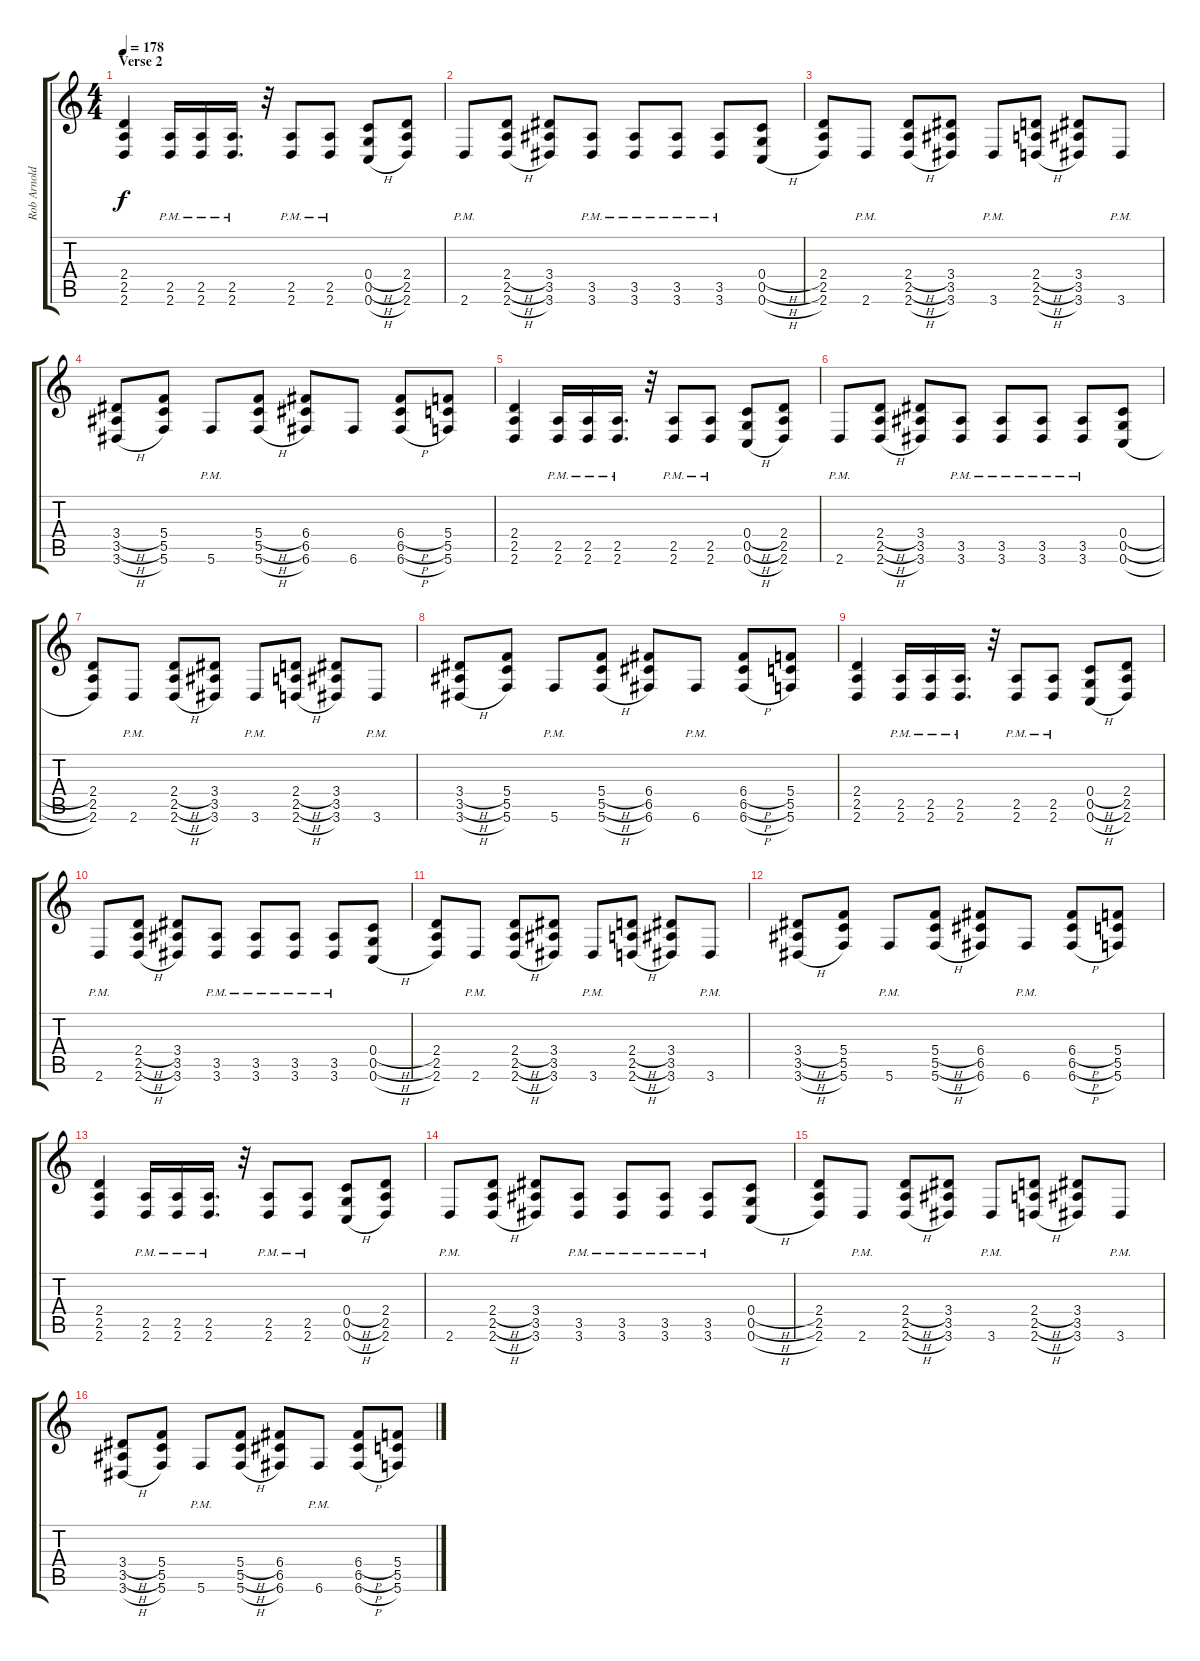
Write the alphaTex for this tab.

\track ("Rob Arnold" "Rob Arnold") {instrument distortionguitar}
\staff {score tabs}
\tuning (D4 A3 F3 C3 G2 C2) {hide}
\ts (4 4)
\section ("" "Verse 2")
\tempo 178
\clef g2
\ks c
(2.4 2.5 2.6).4{dy f} (2.5{pm} 2.6{pm}).16 (2.5{pm} 2.6{pm}).16 (2.5{pm} 2.6{pm}).16{d} r.32 (2.5{pm} 2.6{pm}).8 (2.5{pm} 2.6{pm}).8 (0.4{h} 0.5{h} 0.6{h}).8 (2.4 2.5 2.6).8 |
2.6{pm}.8 (2.4{h} 2.5{h} 2.6{h}).8 (3.4 3.5 3.6).8 (3.5{pm} 3.6{pm}).8 (3.5{pm} 3.6{pm}).8 (3.5{pm} 3.6{pm}).8 (3.5{pm} 3.6{pm}).8 (0.4{h} 0.5{h} 0.6{h}).8 |
(2.4 2.5 2.6).8 2.6{pm}.8 (2.4{h} 2.5{h} 2.6{h}).8 (3.4 3.5 3.6).8 3.6{pm}.8 (2.4{h} 2.5{h} 2.6{h}).8 (3.4 3.5 3.6).8 3.6{pm}.8 |
(3.4{h} 3.5{h} 3.6{h}).8 (5.4 5.5 5.6).8 5.6{pm}.8 (5.4{h} 5.5{h} 5.6{h}).8 (6.4 6.5 6.6).8 6.6.8 (6.4{h} 6.5{h} 6.6{h}).8 (5.4 5.5 5.6).8 |
(2.4 2.5 2.6).4 (2.5{pm} 2.6{pm}).16 (2.5{pm} 2.6{pm}).16 (2.5{pm} 2.6{pm}).16{d} r.32 (2.5{pm} 2.6{pm}).8 (2.5{pm} 2.6{pm}).8 (0.4{h} 0.5{h} 0.6{h}).8 (2.4 2.5 2.6).8 |
2.6{pm}.8 (2.4{h} 2.5{h} 2.6{h}).8 (3.4 3.5 3.6).8 (3.5{pm} 3.6{pm}).8 (3.5{pm} 3.6{pm}).8 (3.5{pm} 3.6{pm}).8 (3.5{pm} 3.6{pm}).8 (0.4{h} 0.5{h} 0.6{h}).8 |
(2.4 2.5 2.6).8 2.6{pm}.8 (2.4{h} 2.5{h} 2.6{h}).8 (3.4 3.5 3.6).8 3.6{pm}.8 (2.4{h} 2.5{h} 2.6{h}).8 (3.4 3.5 3.6).8 3.6{pm}.8 |
(3.4{h} 3.5{h} 3.6{h}).8 (5.4 5.5 5.6).8 5.6{pm}.8 (5.4{h} 5.5{h} 5.6{h}).8 (6.4 6.5 6.6).8 6.6{pm}.8 (6.4{h} 6.5{h} 6.6{h}).8 (5.4 5.5 5.6).8 |
(2.4 2.5 2.6).4 (2.5{pm} 2.6{pm}).16 (2.5{pm} 2.6{pm}).16 (2.5{pm} 2.6{pm}).16{d} r.32 (2.5{pm} 2.6{pm}).8 (2.5{pm} 2.6{pm}).8 (0.4{h} 0.5{h} 0.6{h}).8 (2.4 2.5 2.6).8 |
2.6{pm}.8 (2.4{h} 2.5{h} 2.6{h}).8 (3.4 3.5 3.6).8 (3.5{pm} 3.6{pm}).8 (3.5{pm} 3.6{pm}).8 (3.5{pm} 3.6{pm}).8 (3.5{pm} 3.6{pm}).8 (0.4{h} 0.5{h} 0.6{h}).8 |
(2.4 2.5 2.6).8 2.6{pm}.8 (2.4{h} 2.5{h} 2.6{h}).8 (3.4 3.5 3.6).8 3.6{pm}.8 (2.4{h} 2.5{h} 2.6{h}).8 (3.4 3.5 3.6).8 3.6{pm}.8 |
(3.4{h} 3.5{h} 3.6{h}).8 (5.4 5.5 5.6).8 5.6{pm}.8 (5.4{h} 5.5{h} 5.6{h}).8 (6.4 6.5 6.6).8 6.6{pm}.8 (6.4{h} 6.5{h} 6.6{h}).8 (5.4 5.5 5.6).8 |
(2.4 2.5 2.6).4 (2.5{pm} 2.6{pm}).16 (2.5{pm} 2.6{pm}).16 (2.5{pm} 2.6{pm}).16{d} r.32 (2.5{pm} 2.6{pm}).8 (2.5{pm} 2.6{pm}).8 (0.4{h} 0.5{h} 0.6{h}).8 (2.4 2.5 2.6).8 |
2.6{pm}.8 (2.4{h} 2.5{h} 2.6{h}).8 (3.4 3.5 3.6).8 (3.5{pm} 3.6{pm}).8 (3.5{pm} 3.6{pm}).8 (3.5{pm} 3.6{pm}).8 (3.5{pm} 3.6{pm}).8 (0.4{h} 0.5{h} 0.6{h}).8 |
(2.4 2.5 2.6).8 2.6{pm}.8 (2.4{h} 2.5{h} 2.6{h}).8 (3.4 3.5 3.6).8 3.6{pm}.8 (2.4{h} 2.5{h} 2.6{h}).8 (3.4 3.5 3.6).8 3.6{pm}.8 |
(3.4{h} 3.5{h} 3.6{h}).8 (5.4 5.5 5.6).8 5.6{pm}.8 (5.4{h} 5.5{h} 5.6{h}).8 (6.4 6.5 6.6).8 6.6{pm}.8 (6.4{h} 6.5{h} 6.6{h}).8 (5.4 5.5 5.6).8
